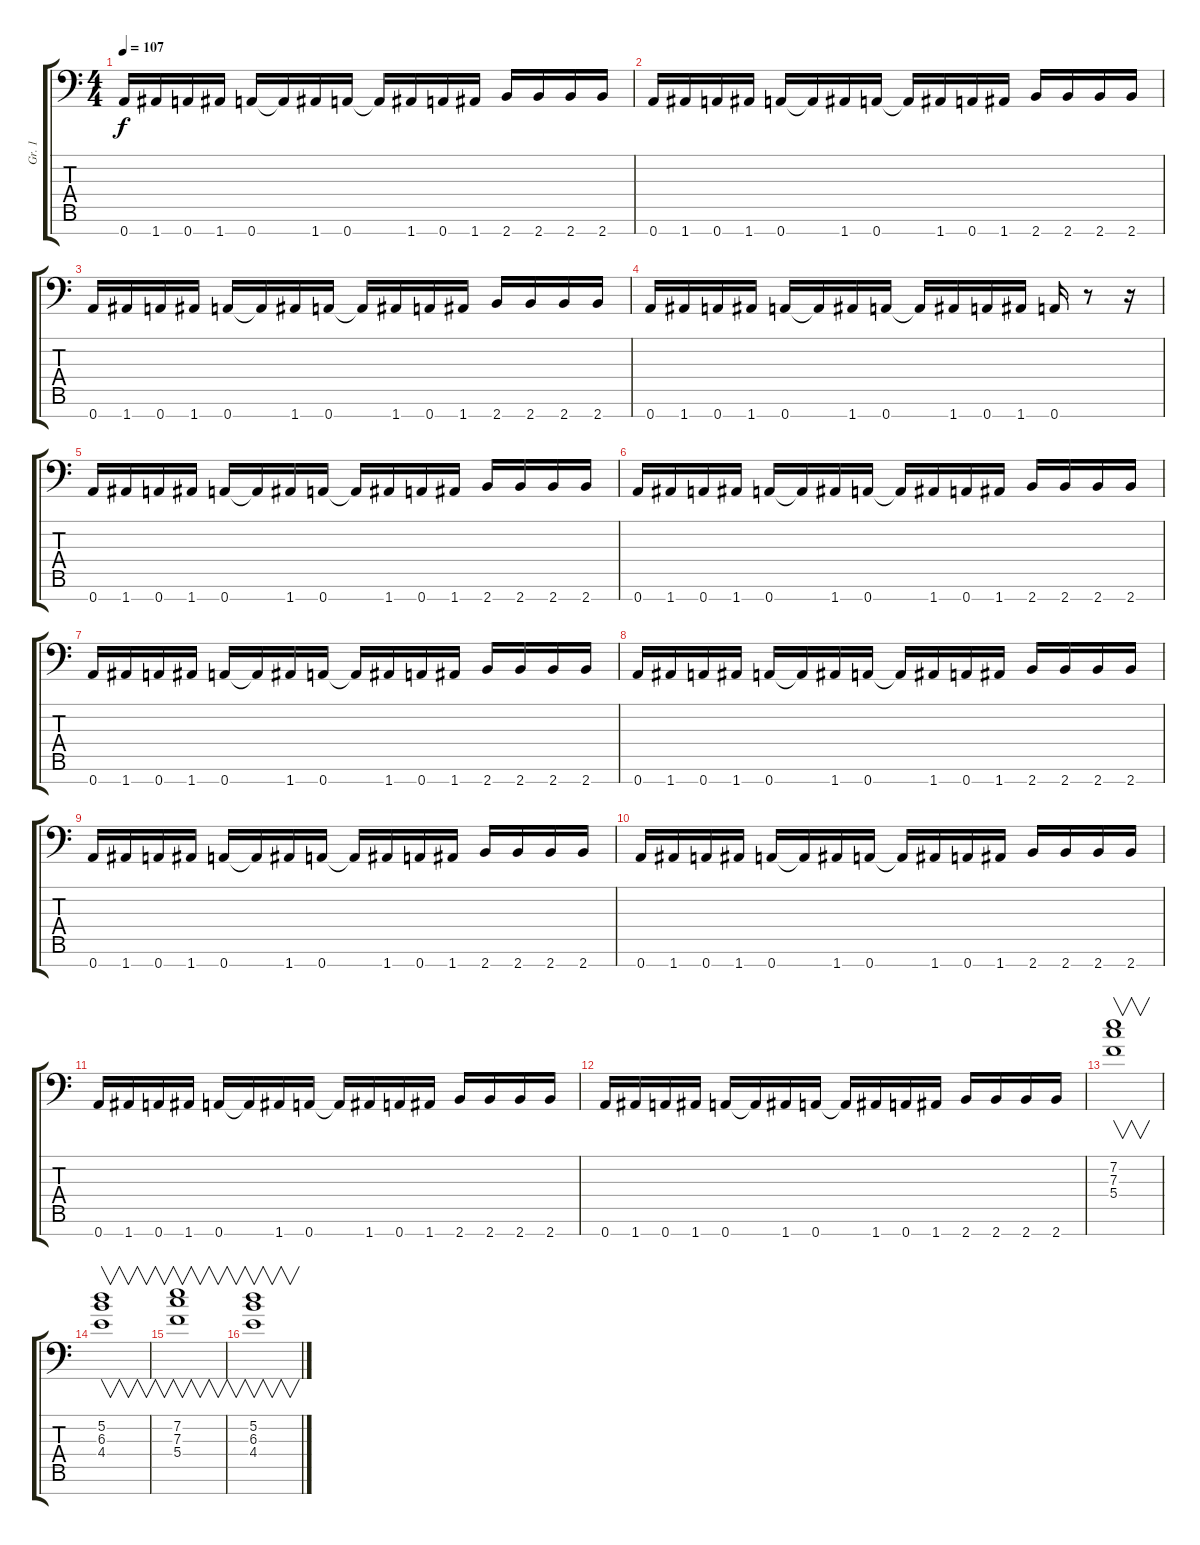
\track ("Gr. 1" "Gr. 1") {instrument overdrivenguitar}
\staff {score tabs}
\tuning (D4 A3 F3 C3 G2 D2 A1) {hide}
\ts (4 4)
\tempo 107
\clef f4
\ks c
0.7.16{dy f volume 10 instrument overdrivenguitar} 1.7.16 0.7.16 1.7.16 0.7.16 0.7{t}.16 1.7.16 0.7.16 0.7{t}.16 1.7.16 0.7.16 1.7.16 2.7.16 2.7.16 2.7.16 2.7.16 |
0.7.16 1.7.16 0.7.16 1.7.16 0.7.16 0.7{t}.16 1.7.16 0.7.16 0.7{t}.16 1.7.16 0.7.16 1.7.16 2.7.16 2.7.16 2.7.16 2.7.16 |
0.7.16 1.7.16 0.7.16 1.7.16 0.7.16 0.7{t}.16 1.7.16 0.7.16 0.7{t}.16 1.7.16 0.7.16 1.7.16 2.7.16 2.7.16 2.7.16 2.7.16 |
0.7.16 1.7.16 0.7.16 1.7.16 0.7.16 0.7{t}.16 1.7.16 0.7.16 0.7{t}.16 1.7.16 0.7.16 1.7.16 0.7.16 r.8 r.16 |
0.7.16{volume 16} 1.7.16 0.7.16 1.7.16 0.7.16 0.7{t}.16 1.7.16 0.7.16 0.7{t}.16 1.7.16 0.7.16 1.7.16 2.7.16 2.7.16 2.7.16 2.7.16 |
0.7.16 1.7.16 0.7.16 1.7.16 0.7.16 0.7{t}.16 1.7.16 0.7.16 0.7{t}.16 1.7.16 0.7.16 1.7.16 2.7.16 2.7.16 2.7.16 2.7.16 |
0.7.16 1.7.16 0.7.16 1.7.16 0.7.16 0.7{t}.16 1.7.16 0.7.16 0.7{t}.16 1.7.16 0.7.16 1.7.16 2.7.16 2.7.16 2.7.16 2.7.16 |
0.7.16 1.7.16 0.7.16 1.7.16 0.7.16 0.7{t}.16 1.7.16 0.7.16 0.7{t}.16 1.7.16 0.7.16 1.7.16 2.7.16 2.7.16 2.7.16 2.7.16 |
0.7.16 1.7.16 0.7.16 1.7.16 0.7.16 0.7{t}.16 1.7.16 0.7.16 0.7{t}.16 1.7.16 0.7.16 1.7.16 2.7.16 2.7.16 2.7.16 2.7.16 |
0.7.16 1.7.16 0.7.16 1.7.16 0.7.16 0.7{t}.16 1.7.16 0.7.16 0.7{t}.16 1.7.16 0.7.16 1.7.16 2.7.16 2.7.16 2.7.16 2.7.16 |
0.7.16 1.7.16 0.7.16 1.7.16 0.7.16 0.7{t}.16 1.7.16 0.7.16 0.7{t}.16 1.7.16 0.7.16 1.7.16 2.7.16 2.7.16 2.7.16 2.7.16 |
0.7.16 1.7.16 0.7.16 1.7.16 0.7.16 0.7{t}.16 1.7.16 0.7.16 0.7{t}.16 1.7.16 0.7.16 1.7.16 2.7.16 2.7.16 2.7.16 2.7.16 |
(7.2 7.3 5.4).1{v volume 13 instrument pad5bowed} |
(5.2 6.3 4.4).1{v} |
(7.2 7.3 5.4).1{v} |
(5.2 6.3 4.4).1{v}
